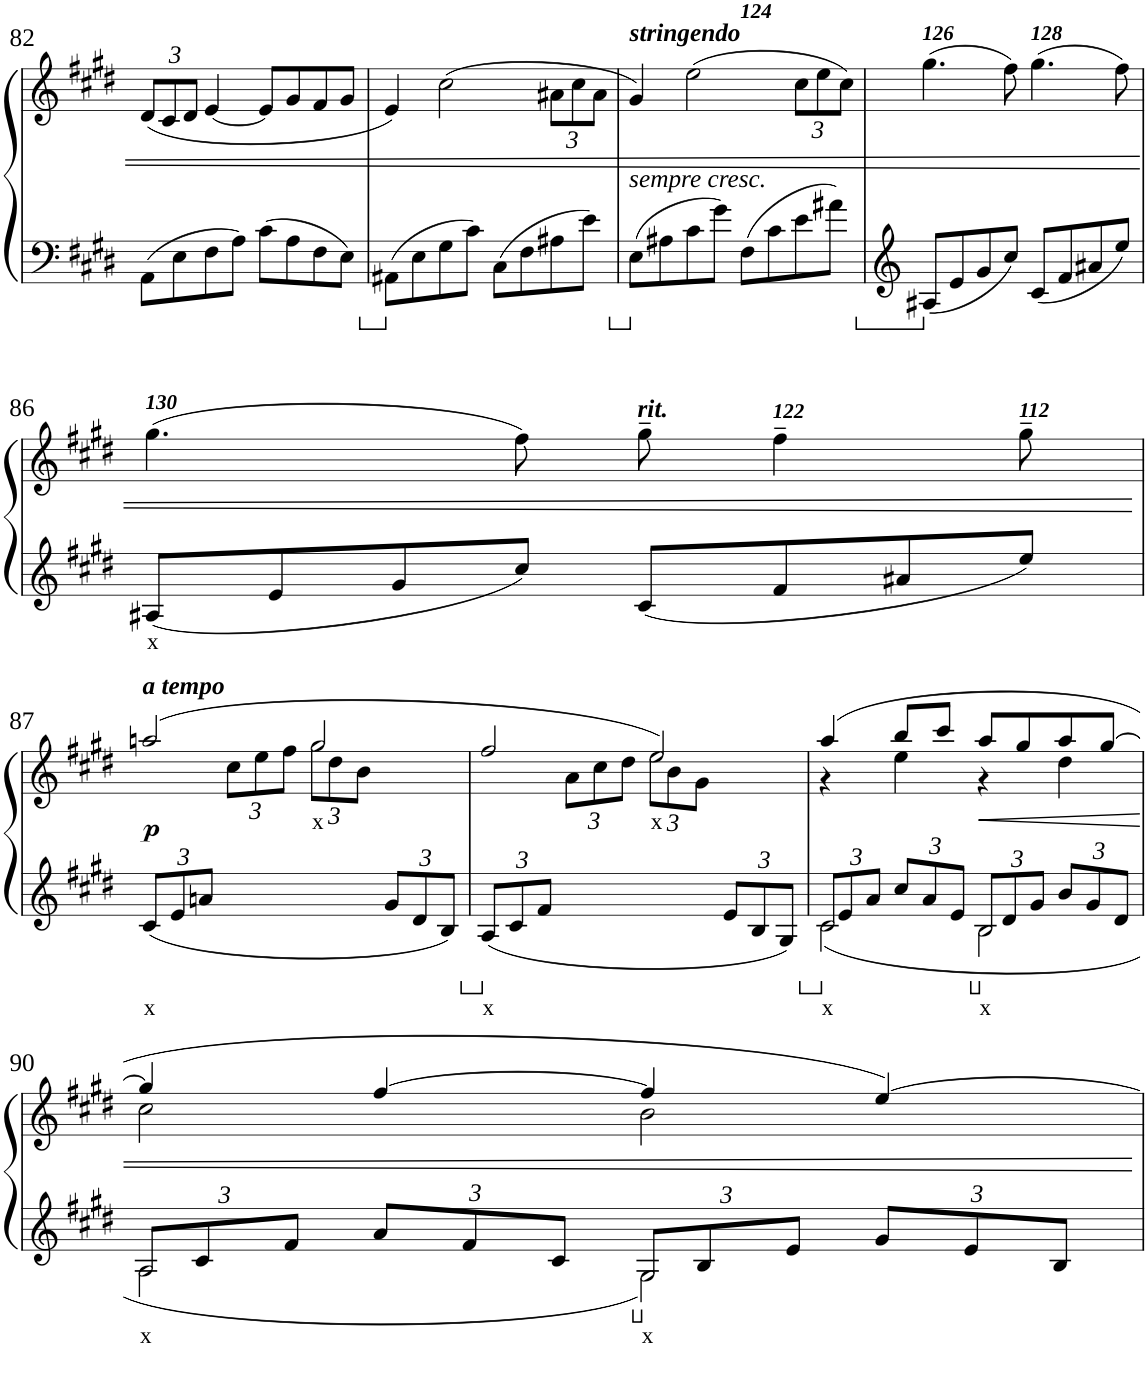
**kern	**text	**kern	**text	**dynam
*part1	*part1	*part1	*part1	*part1
*staff2	*staff2	*staff1	*staff1	*staff1/2
*I"Piano	*	*	*	*
*I'Pno	*	*	*	*
!!LO:PB:g=z
*clefG2	*	*clefG2	*	*
*k[f#c#g#d#]	*	*k[f#c#g#d#]	*	*
*M4/4	*	*M4/4	*	*
*	*	*Xbrackettup	*	*
=82	=82	=82	=82	=82
8AA\L	.	(<12d#/L	.	.
.	.	12c#/	.	.
8E\	.	.	.	.
.	.	12d#/J	.	.
8F#\	.	[4e/	.	.
8A\J	.	.	.	.
8c#\L	.	8e/L]	.	.
8A\	.	8g#/	.	.
8F#\	.	8f#/	.	.
8E\J	.	8g#/J	.	.
=83	=83	=83	=83	=83
8AA#X\L	.	4e/)	.	.
8E\	.	.	.	.
8G#\	.	(>2cc#\	.	.
8c#\J	.	.	.	.
8C#\L	.	.	.	.
8F#\	.	.	.	.
8A#X\	.	12a#X\L	.	.
.	.	12cc#\	.	.
8e\J	.	.	.	.
.	.	12a#\J	.	.
=84	=84	=84	=84	=84
!	!	!LO:TX:b:i:t=sempre cresc.	!	!
!	!	!LO:TX:a:Bi:t=stringendo	!	!
*	*	*^	*	*
8E\L	.	4g#/)	2ryy	.	.
8A#X\	.	.	.	.	.
8c#\	.	(>2ee\	.	.	.
8g#\J	.	.	.	.	.
!	!	!	!LO:TX:a:Bi:t=124	!	!
8F#\L	.	.	2ryy	.	.
8c#\	.	.	.	.	.
8e\	.	12cc#\L	.	.	.
.	.	12ee\	.	.	.
8a#X\J	.	.	.	.	.
.	.	12cc#\J)	.	.	.
=85	=85	=85	=85	=85	=85
!	!	!LO:TX:a:Bi:t=126	!	!	!
*	*	*v	*v	*	*
8A#X/L	.	(>4.gg#\	.	.
8e/	.	.	.	.
8g#/	.	.	.	.
8cc#/J	.	8ff#\)	.	.
!	!	!LO:TX:a:Bi:t=128	!	!
8c#/L	.	(>4.gg#\	.	.
8f#/	.	.	.	.
8a#X/	.	.	.	.
8ee/J	.	8ff#\)	.	.
!!LO:LB:g=z
=86	=86	=86	=86	=86
!	!	!LO:TX:a:Bi:t=130	!	!
!	!LO:LY:b	!	!	!
8A#X/L	x	(>4.gg#\	.	.
8e/	.	.	.	.
8g#/	.	.	.	.
8cc#/J	.	8ff#\)	.	.
!	!	!LO:TX:a:Bi:t=rit.	!	!
8c#/L	.	8gg#~\	.	.
!	!	!LO:TX:a:Bi:t=122	!	!
8f#/	.	4ff#~\	.	.
8a#X/	.	.	.	.
!	!	!LO:TX:a:Bi:t=112	!	!
8ee/J	.	8gg#~\	.	.
!!LO:LB:g=z
=87	=87	=87	=87	=87
*Xbrackettup	*	*	*	*
!	!	!LO:TX:a:Bi:t=a tempo	!	!
!	!LO:LY:b	!	!	!LO:DY:b
*	*	*^	*	*
12c#/L	x	(>2aan/	4ryy	.	p
12e/	.	.	.	.	.
12an/J	.	.	.	.	.
4ryy	.	.	12cc#\L	.	.
.	.	.	12ee\	.	.
.	.	.	12ff#\J	.	.
!	!	!	!	!LO:LY:b	!
4ryy	.	2gg#/	12gg#\L	x	.
.	.	.	12dd#\	.	.
.	.	.	12b\J	.	.
12g#/L	.	.	4ryy	.	.
12d#/	.	.	.	.	.
12B/J	.	.	.	.	.
=88	=88	=88	=88	=88	=88
!	!LO:LY:b	!	!	!	!
12A/L	x	2ff#/	4ryy	.	.
12c#/	.	.	.	.	.
12f#/J	.	.	.	.	.
4ryy	.	.	12a\L	.	.
.	.	.	12cc#\	.	.
.	.	.	12dd#\J	.	.
!	!	!	!	!LO:LY:b	!
4ryy	.	2ee/)	12ee\L	x	.
.	.	.	12b\	.	.
.	.	.	12g#\J	.	.
12e/L	.	.	4ryy	.	.
12B/	.	.	.	.	.
12G#/J	.	.	.	.	.
=89	=89	=89	=89	=89	=89
!	!LO:LY:b	!	!	!	!
*^	*	*	*	*	*
12c#/L	2c#\	x	(>4aa/	4r	.	.
12e/	.	.	.	.	.	.
12a/J	.	.	.	.	.	.
12cc#/L	.	.	8bb/L	4ee\	.	.
12a/	.	.	.	.	.	.
.	.	.	8ccc#/J	.	.	.
12e/J	.	.	.	.	.	.
!	!	!LO:LY:b	!	!	!	!
12B/L	2B\	x	8aa/L	4r	.	.
12d#/	.	.	.	.	.	.
.	.	.	8gg#/	.	.	.
12g#/J	.	.	.	.	.	.
12b/L	.	.	8aa/	4dd#\	.	.
12g#/	.	.	.	.	.	.
.	.	.	[8gg#/J	.	.	.
12d#/J	.	.	.	.	.	.
!!LO:LB:g=z	!!
=90	=90	=90	=90	=90	=90	=90
!	!	!LO:LY:b	!	!	!	!
12A/L	2A\	x	4gg#/]	2cc#\	.	.
12c#/	.	.	.	.	.	.
12f#/J	.	.	.	.	.	.
12a/L	.	.	[4ff#/	.	.	.
12f#/	.	.	.	.	.	.
12c#/J	.	.	.	.	.	.
!	!	!LO:LY:b	!	!	!	!
12G#/L	2G#\	x	4ff#/]	2b\	.	.
12B/	.	.	.	.	.	.
12e/J	.	.	.	.	.	.
12g#/L	.	.	[4ee/)	.	.	.
12e/	.	.	.	.	.	.
12B/J	.	.	.	.	.	.
*v	*v	*	*	*	*	*
*	*	*v	*v	*	*
=	=	=	=	=
*-	*-	*-	*-	*-
